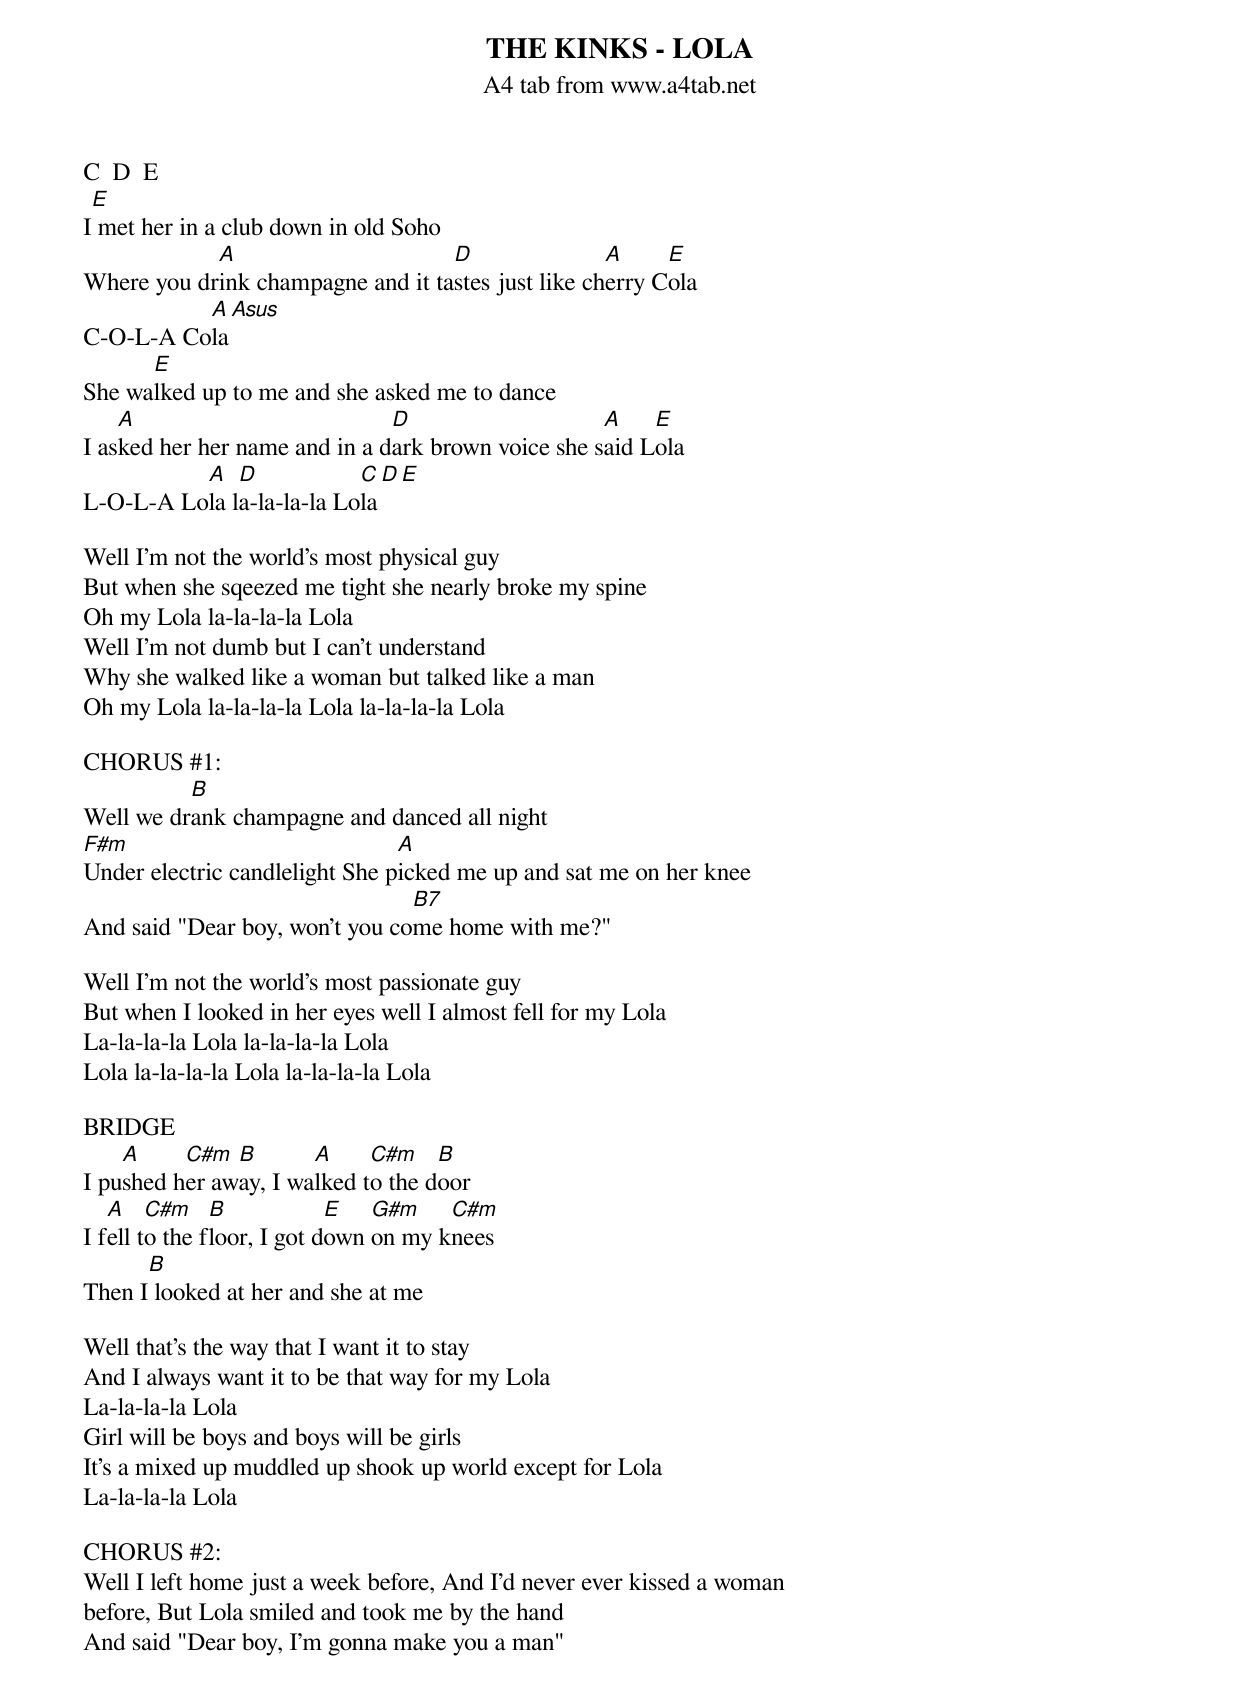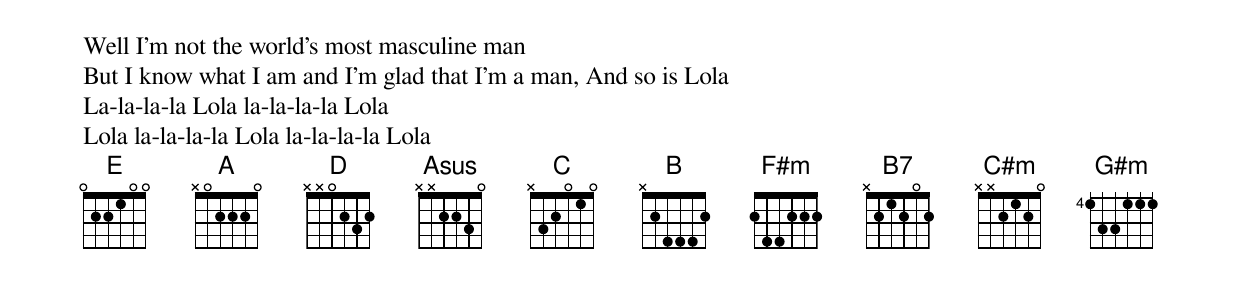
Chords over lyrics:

THE KINKS - LOLA
A4 tab from www.a4tab.net

C  D  E
 E
I met her in a club down in old Soho
            A                      D                A     E
Where you drink champagne and it tastes just like cherry Cola
          A  Asus
C-O-L-A Cola
      E
She walked up to me and she asked me to dance
    A                          D                    A    E
I asked her her name and in a dark brown voice she said Lola
          A   D            C  D  E
L-O-L-A Lola la-la-la-la Lola

Well I'm not the world's most physical guy
But when she sqeezed me tight she nearly broke my spine
Oh my Lola la-la-la-la Lola
Well I'm not dumb but I can't understand
Why she walked like a woman but talked like a man
Oh my Lola la-la-la-la Lola la-la-la-la Lola

CHORUS #1:
          B
Well we drank champagne and danced all night
F#m                             A
Under electric candlelight She picked me up and sat me on her knee
                                B7
And said "Dear boy, won't you come home with me?"

Well I'm not the world's most passionate guy
But when I looked in her eyes well I almost fell for my Lola
La-la-la-la Lola la-la-la-la Lola
Lola la-la-la-la Lola la-la-la-la Lola

BRIDGE
    A     C#m  B       A     C#m    B
I pushed her away, I walked to the door
   A    C#m    B            E   G#m    C#m
I fell to the floor, I got down on my knees
      B
Then I looked at her and she at me

Well that's the way that I want it to stay
And I always want it to be that way for my Lola
La-la-la-la Lola
Girl will be boys and boys will be girls
It's a mixed up muddled up shook up world except for Lola
La-la-la-la Lola

CHORUS #2:
Well I left home just a week before, And I'd never ever kissed a woman
before, But Lola smiled and took me by the hand
And said "Dear boy, I'm gonna make you a man"

Well I'm not the world's most masculine man
But I know what I am and I'm glad that I'm a man, And so is Lola
La-la-la-la Lola la-la-la-la Lola
Lola la-la-la-la Lola la-la-la-la Lola
